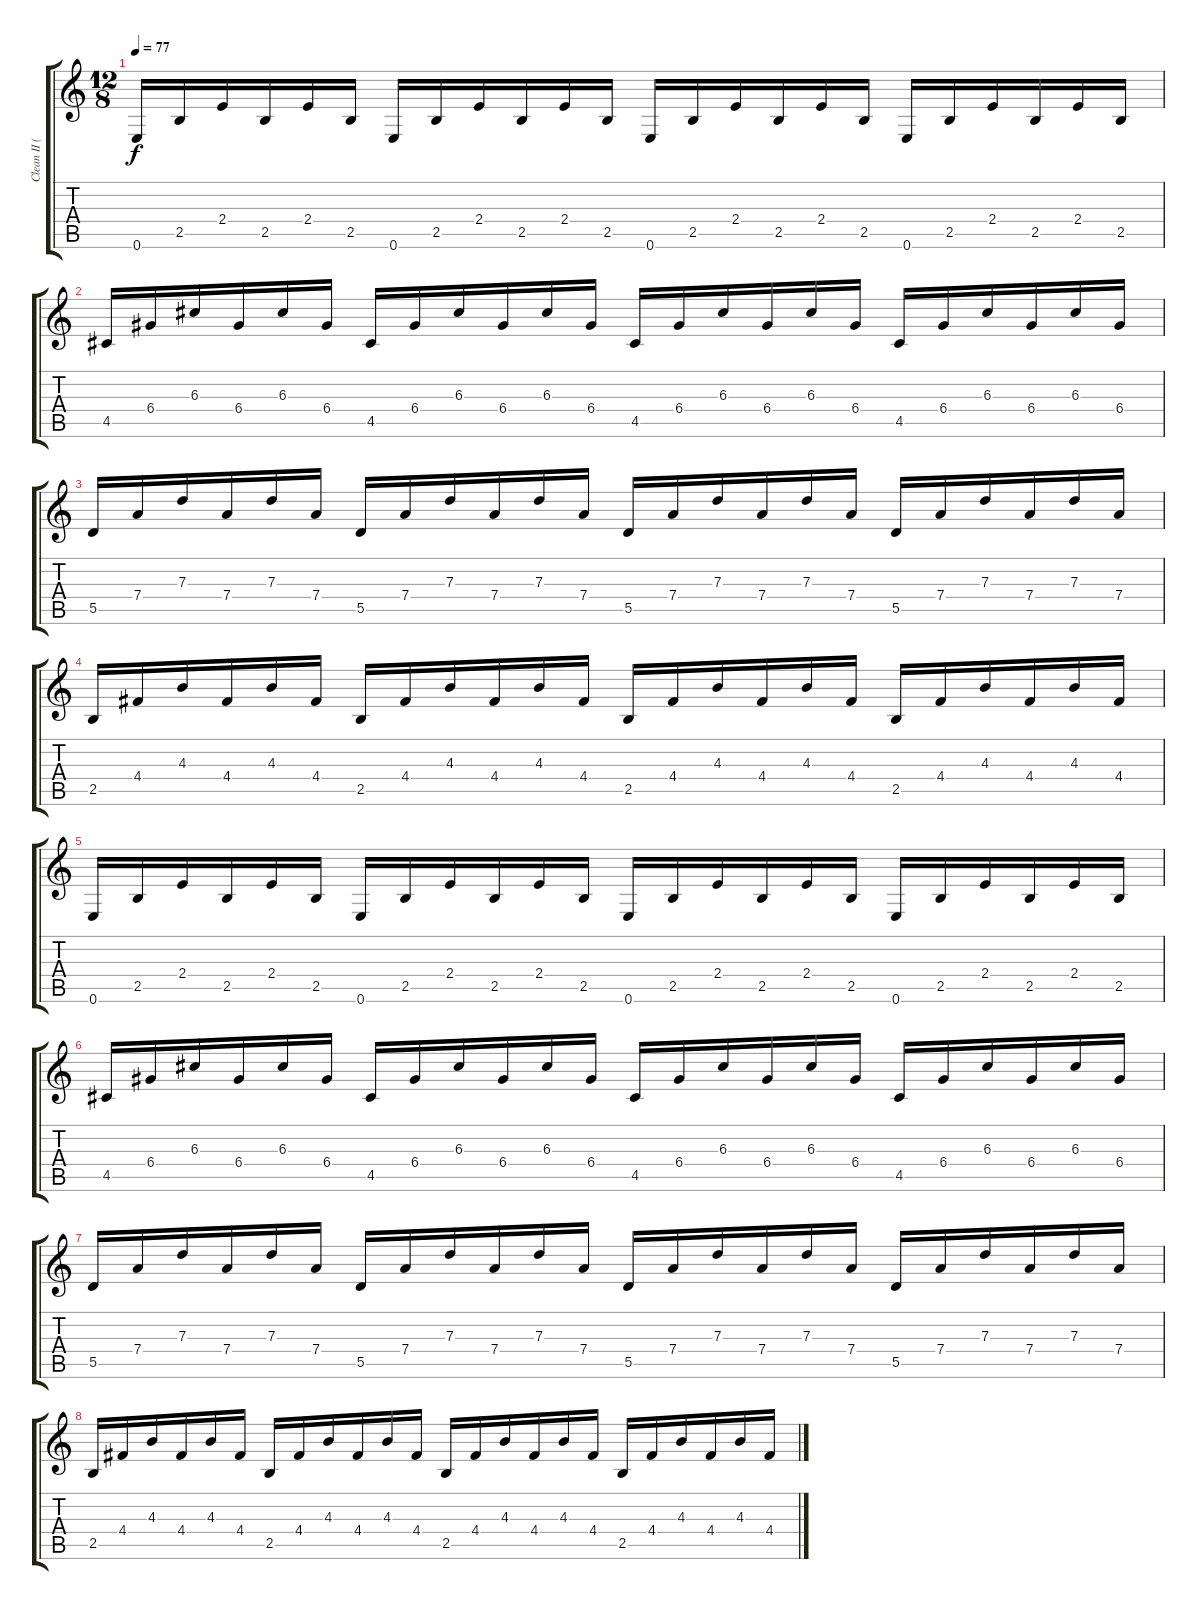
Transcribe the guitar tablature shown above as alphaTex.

\track ("Clean II (Janick)" "Clean II (") {instrument electricguitarclean}
\staff {score tabs}
\tuning (E4 B3 G3 D3 A2 E2) {hide}
\ts (12 8)
\tempo 77
\clef g2
\ks c
0.6.16{dy f} 2.5.16 2.4.16 2.5.16 2.4.16 2.5.16 0.6.16 2.5.16 2.4.16 2.5.16 2.4.16 2.5.16 0.6.16 2.5.16 2.4.16 2.5.16 2.4.16 2.5.16 0.6.16 2.5.16 2.4.16 2.5.16 2.4.16 2.5.16 |
4.5.16 6.4.16 6.3.16 6.4.16 6.3.16 6.4.16 4.5.16 6.4.16 6.3.16 6.4.16 6.3.16 6.4.16 4.5.16 6.4.16 6.3.16 6.4.16 6.3.16 6.4.16 4.5.16 6.4.16 6.3.16 6.4.16 6.3.16 6.4.16 |
5.5.16 7.4.16 7.3.16 7.4.16 7.3.16 7.4.16 5.5.16 7.4.16 7.3.16 7.4.16 7.3.16 7.4.16 5.5.16 7.4.16 7.3.16 7.4.16 7.3.16 7.4.16 5.5.16 7.4.16 7.3.16 7.4.16 7.3.16 7.4.16 |
2.5.16 4.4.16 4.3.16 4.4.16 4.3.16 4.4.16 2.5.16 4.4.16 4.3.16 4.4.16 4.3.16 4.4.16 2.5.16 4.4.16 4.3.16 4.4.16 4.3.16 4.4.16 2.5.16 4.4.16 4.3.16 4.4.16 4.3.16 4.4.16 |
0.6.16 2.5.16 2.4.16 2.5.16 2.4.16 2.5.16 0.6.16 2.5.16 2.4.16 2.5.16 2.4.16 2.5.16 0.6.16 2.5.16 2.4.16 2.5.16 2.4.16 2.5.16 0.6.16 2.5.16 2.4.16 2.5.16 2.4.16 2.5.16 |
4.5.16 6.4.16 6.3.16 6.4.16 6.3.16 6.4.16 4.5.16 6.4.16 6.3.16 6.4.16 6.3.16 6.4.16 4.5.16 6.4.16 6.3.16 6.4.16 6.3.16 6.4.16 4.5.16 6.4.16 6.3.16 6.4.16 6.3.16 6.4.16 |
5.5.16 7.4.16 7.3.16 7.4.16 7.3.16 7.4.16 5.5.16 7.4.16 7.3.16 7.4.16 7.3.16 7.4.16 5.5.16 7.4.16 7.3.16 7.4.16 7.3.16 7.4.16 5.5.16 7.4.16 7.3.16 7.4.16 7.3.16 7.4.16 |
2.5.16 4.4.16 4.3.16 4.4.16 4.3.16 4.4.16 2.5.16 4.4.16 4.3.16 4.4.16 4.3.16 4.4.16 2.5.16 4.4.16 4.3.16 4.4.16 4.3.16 4.4.16 2.5.16 4.4.16 4.3.16 4.4.16 4.3.16 4.4.16
